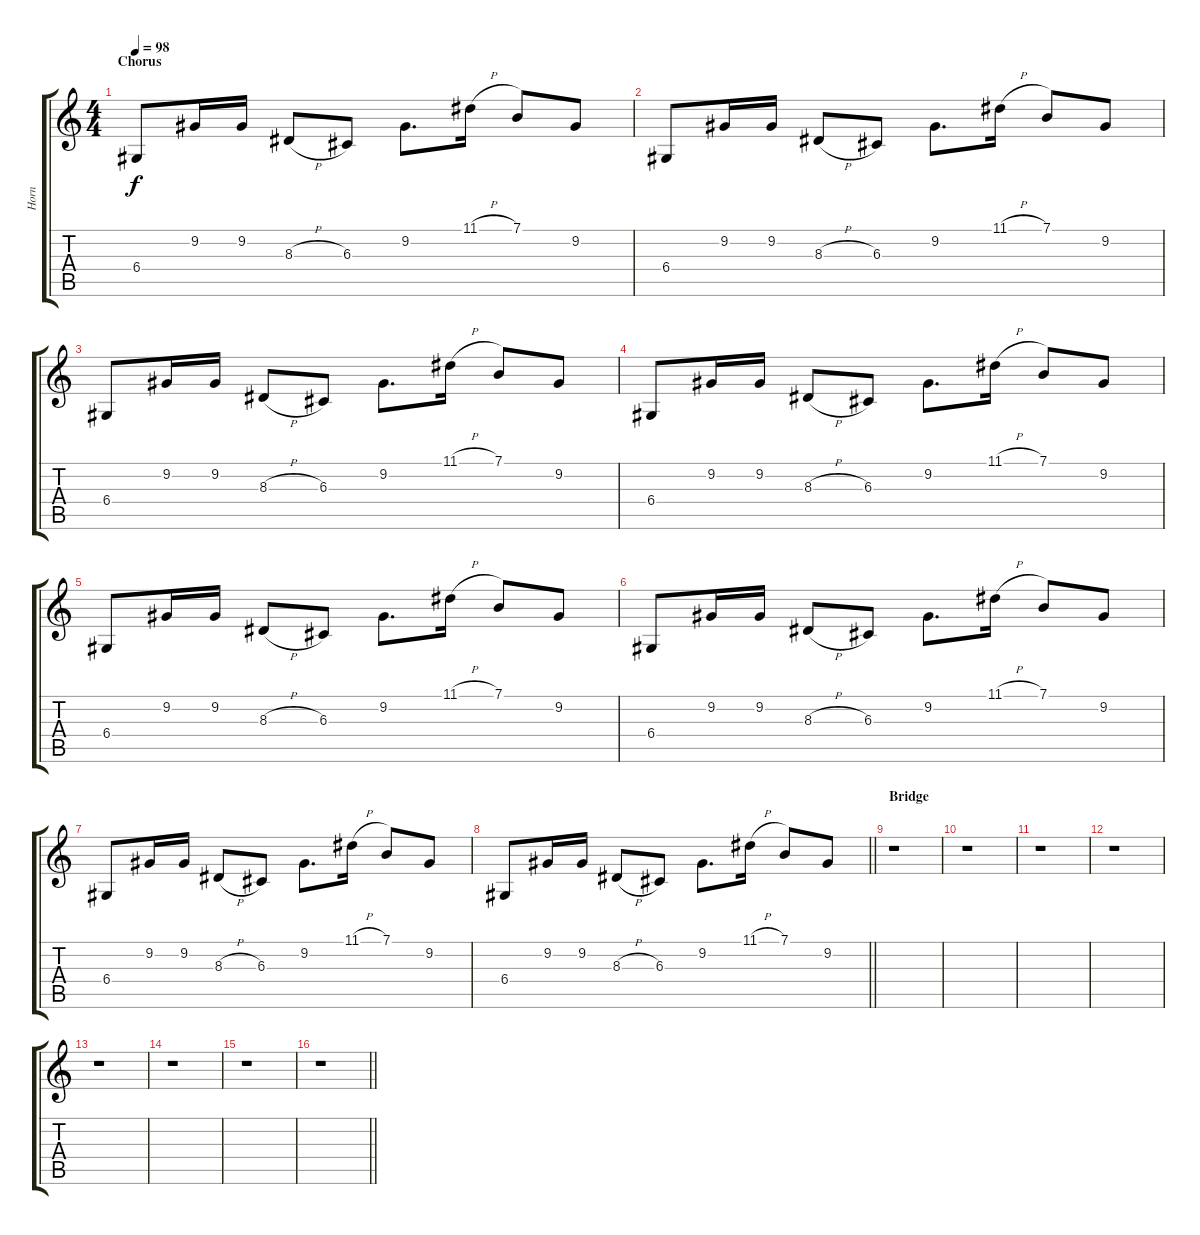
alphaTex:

\track ("Horn" "Horn") {instrument englishhorn}
\staff {score tabs}
\tuning (E4 B3 G3 D3 A2 E2) {hide}
\ts (4 4)
\section ("" "Chorus")
\tempo 98
\clef g2
\ks c
6.4.8{dy f} 9.2.16 9.2.16 8.3{h}.8 6.3.8 9.2.8{d} 11.1{h}.16 7.1.8 9.2.8 |
6.4.8 9.2.16 9.2.16 8.3{h}.8 6.3.8 9.2.8{d} 11.1{h}.16 7.1.8 9.2.8 |
6.4.8 9.2.16 9.2.16 8.3{h}.8 6.3.8 9.2.8{d} 11.1{h}.16 7.1.8 9.2.8 |
6.4.8 9.2.16 9.2.16 8.3{h}.8 6.3.8 9.2.8{d} 11.1{h}.16 7.1.8 9.2.8 |
6.4.8 9.2.16 9.2.16 8.3{h}.8 6.3.8 9.2.8{d} 11.1{h}.16 7.1.8 9.2.8 |
6.4.8 9.2.16 9.2.16 8.3{h}.8 6.3.8 9.2.8{d} 11.1{h}.16 7.1.8 9.2.8 |
6.4.8 9.2.16 9.2.16 8.3{h}.8 6.3.8 9.2.8{d} 11.1{h}.16 7.1.8 9.2.8 |
\barLineRight lightlight
6.4.8 9.2.16 9.2.16 8.3{h}.8 6.3.8 9.2.8{d} 11.1{h}.16 7.1.8 9.2.8 |
\section ("" "Bridge")
r.1 |
r.1 |
r.1 |
r.1 |
r.1 |
r.1 |
r.1 |
\barLineRight lightlight
r.1
